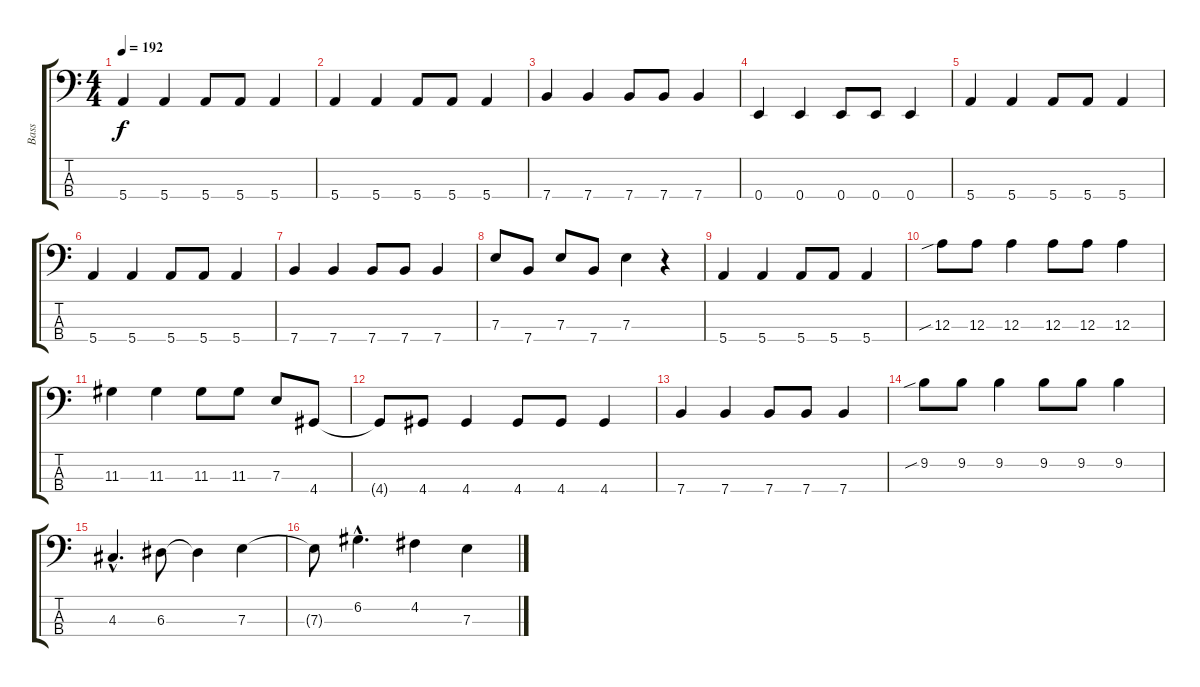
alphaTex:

\track ("Bass" "Bass") {instrument electricbasspick}
\staff {score tabs}
\tuning (G2 D2 A1 E1) {hide}
\ts (4 4)
\tempo 192
\clef f4
\ks c
5.4.4{dy f} 5.4.4 5.4.8 5.4.8 5.4.4 |
5.4.4 5.4.4 5.4.8 5.4.8 5.4.4 |
7.4.4 7.4.4 7.4.8 7.4.8 7.4.4 |
0.4.4 0.4.4 0.4.8 0.4.8 0.4.4 |
5.4.4 5.4.4 5.4.8 5.4.8 5.4.4 |
5.4.4 5.4.4 5.4.8 5.4.8 5.4.4 |
7.4.4 7.4.4 7.4.8 7.4.8 7.4.4 |
7.3.8 7.4.8 7.3.8 7.4.8 7.3.4 r.4 |
5.4.4 5.4.4 5.4.8 5.4.8 5.4.4 |
12.3{sib}.8 12.3.8 12.3.4 12.3.8 12.3.8 12.3.4 |
11.3.4 11.3.4 11.3.8 11.3.8 7.3.8 4.4.8 |
4.4{t}.8 4.4.8 4.4.4 4.4.8 4.4.8 4.4.4 |
7.4.4 7.4.4 7.4.8 7.4.8 7.4.4 |
9.2{sib}.8 9.2.8 9.2.4 9.2.8 9.2.8 9.2.4 |
4.3{hac}.4{d} 6.3.8 6.3{t}.4 7.3.4 |
7.3{t}.8 6.2{hac}.4{d} 4.2.4 7.3.4
